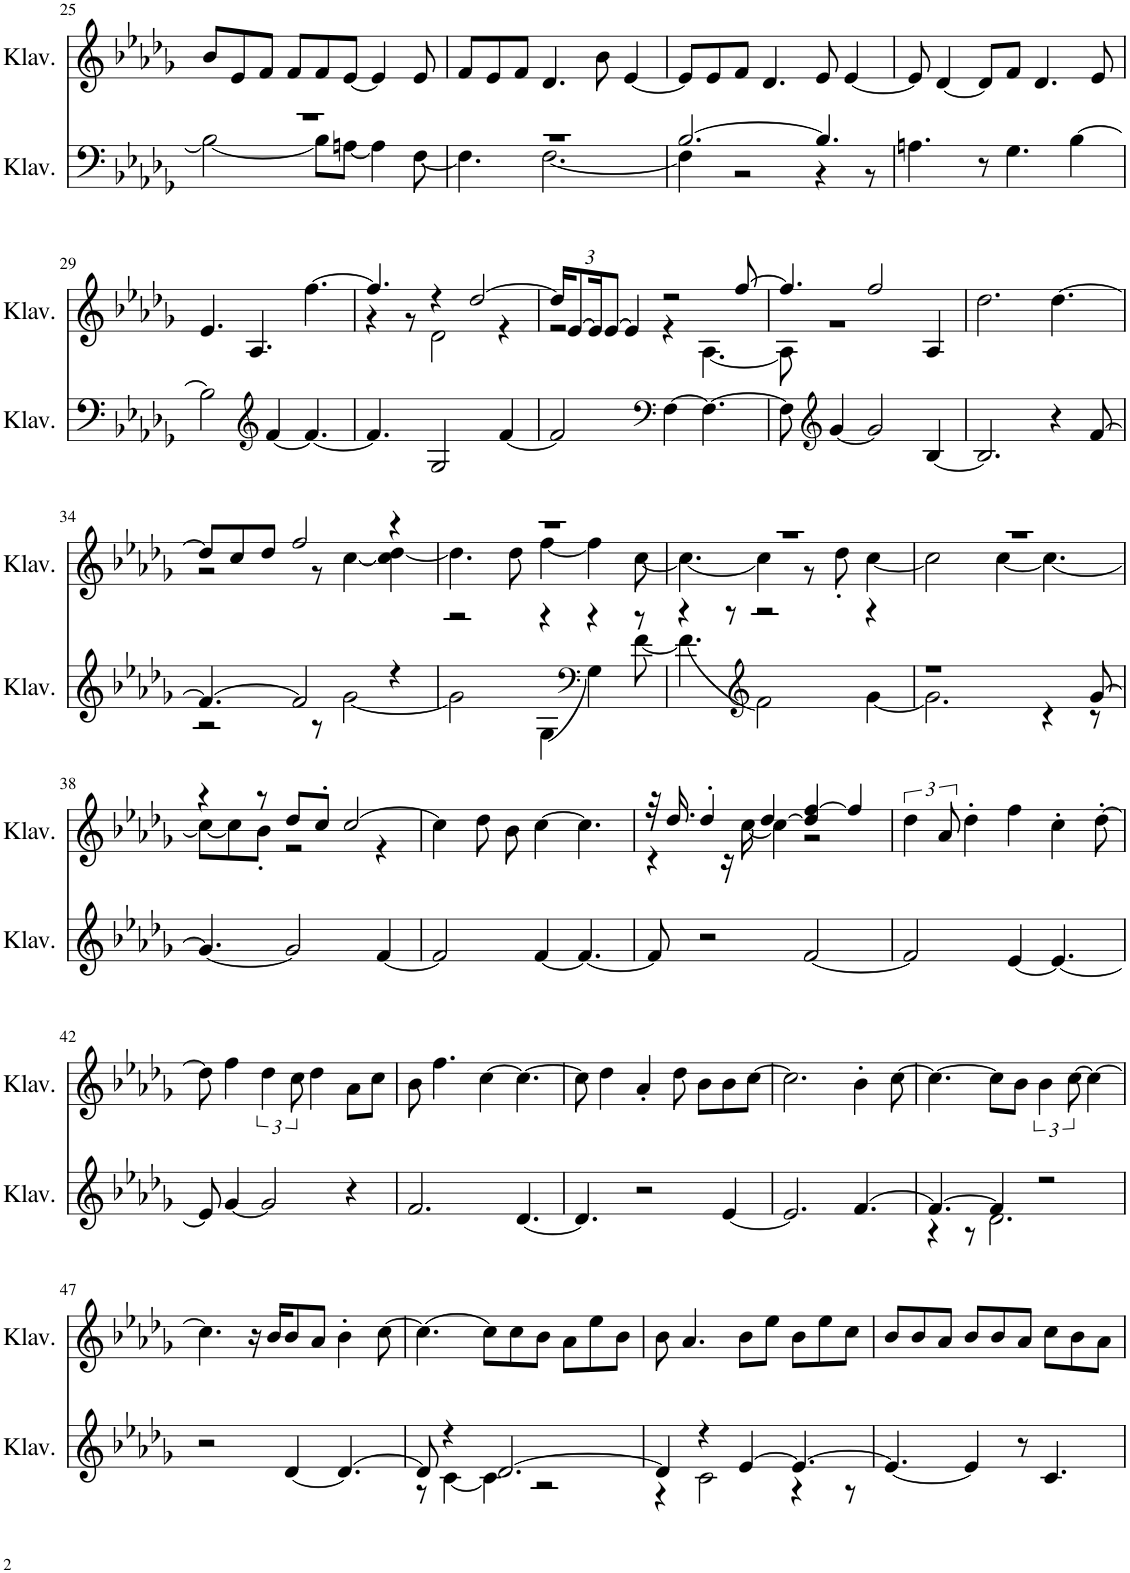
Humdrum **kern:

**kern	**kern
*part2	*part1
*staff2	*staff1
*I"Klavier	*I"Klavier
*I'Klav.	*I'Klav.
!!LO:PB:g=z
*clefF4	*clefG2
*k[b-e-a-d-g-]	*k[b-e-a-d-g-]
*M9/8	*M9/8
=25	=25
*^	*
8%9r	2B-\_	8b-/L
.	.	8e-/
.	.	8f/J
.	.	8f/L
.	8B-\L]	8f/
.	[8An\J	[8e-/J
.	4A\]	4e-/]
.	[8F\	8e-/
=26	=26	=26
8%9r	4.F\]	8f/L
.	.	8e-/
.	.	8f/J
.	[2.F\	4.d-/
.	.	8b-\
.	.	[4e-/
=27	=27	=27
[2.B-/	4F\]	8e-/L]
.	.	8e-/
.	2r	8f/J
.	.	4.d-/
4.B-/]	4r	8e-/
.	.	[4e-/
.	8r	.
*v	*v	*
=28	=28
4.An\	8e-/]
.	[4d-/
8r	8d-/L]
4.G-\	8f/J
.	4.d-/
[4B-\	.
.	8e-/
!!LO:LB:g=z
=29	=29
2B-\]	4.e-/
.	4.A-/
*clefG2	*
[4f/	.
4.f/_	[4.ff\
=30	=30
*	*^
4.f/]	4.ff/]	4r
.	.	8r
2G-/	4r	2d-\
.	[2dd-/	.
[4f/	.	4r
=31	=31	=31
*	*Xbrackettup	*
2f/]	24dd-/KL]	2r
.	[12e-/	.
.	24e-/K]	.
.	[12e-/J	.
.	4e-/]	.
*clefF4	*	*
[4F\	2r	4r
4.F\_	.	[4.A-\
.	[8ff/	.
=32	=32	=32
8F\]	4.ff/]	8A-\]
*clefG2	*	*
[4g-/	.	1r
2g-/]	2ff/	.
[4B-/	4A-/	.
*	*v	*v
=33	=33
2.B-/]	2.dd-\
4r	[4.dd-\
[8f/	.
!!LO:LB:g=z
=34	=34
*^	*^
4.f/_	2r	8dd-/L]	2r
.	.	8cc/	.
.	.	8dd-/J	.
2f/]	.	2ff/	.
.	8r	.	8r
.	[2g-\	.	[4cc\
4r	.	4r	4cc\] [4dd-\
=35	=35	=35	=35
2r	2g-\]	8%9r	4.dd-\]
.	.	.	8dd-\
4r	[4G-\	.	[4ff\
*clefF4	*	*	*
4r	4G-\]	.	4ff\]
8r	[8f\	.	[8cc\
=36	=36	=36	=36
4r	4.f\_	8%9r	4.cc\_
8r	.	.	.
*clefG2	*	*	*
2r	2f\]	.	4cc\]
.	.	.	8r
.	.	.	8dd-'\
4r	[4g-\	.	[4cc\
=37	=37	=37	=37
1r	2.g-\]	8%9r	2cc\]
.	.	.	[4cc\
.	4r	.	4.cc\_
[8g-/	8r	.	.
*v	*v	*	*
!!LO:LB:g=z	!!
=38	=38	=38
4.g-/_	4r	8cc\L_
.	.	8cc\]
.	8r	8b-'\J
2g-/]	8dd-/L	2r
.	8cc'/J	.
.	[2cc/	.
[4f/	.	4r
*	*v	*v
=39	=39
2f/]	4cc\]
.	8dd-\
.	8b-\
[4f/	[4cc\
4.f/_	4.cc\]
=40	=40
*	*^
8f/]	32r	4r
.	16.dd-/	.
2r	4dd-'/	.
.	.	16r
.	.	[16cc\
.	[4dd-/	4cc\]
[2f/	4dd-/] [4ff/	2r
.	4ff/]	.
*	*v	*v
=41	=41
*	*brackettup
2f/]	6dd-\
.	12a-/
.	4dd-'\
[4e-/	4ff\
4.e-/_	4cc'\
.	[8dd-'\
!!LO:LB:g=z
=42	=42
8e-/]	8dd-\]
[4g-/	4ff\
2g-/]	6dd-\
.	12cc\
.	4dd-\
4r	8a-\L
.	8cc\J
=43	=43
2.f/	8b-\
.	4.ff\
.	[4cc\
[4.d-/	4.cc\_
=44	=44
4.d-/]	8cc\]
.	4dd-\
2r	4a-'/
.	8dd-\
.	8b-\L
[4e-/	8b-\
.	[8cc\J
=45	=45
2.e-/]	2.cc\]
[4.f/	4b-'\
.	[8cc\
=46	=46
*^	*
4.f/_	4r	4.cc\_
.	8r	.
4f/]	2.d-\	8cc\L]
.	.	8b-\J
2r	.	6b-\
.	.	[12cc\
.	.	4cc\_
*v	*v	*
!!LO:LB:g=z
=47	=47
2r	4.cc\]
.	16r
.	16b-/KL
[4d-/	8b-/
.	8a-/J
4.d-/_	4b-'\
.	[8cc\
=48	=48
*^	*
8d-/]	8r	4.cc\_
4r	[4c\	.
[2.d-/	4c\]	8cc\L]
.	.	8cc\
.	2r	8b-\J
.	.	8a-\L
.	.	8ee-\
.	.	8b-\J
=49	=49	=49
4d-/]	4r	8b-\
.	.	4.a-/
4r	2c\	.
[4e-/	.	8b-\L
.	.	8ee-\J
4.e-/_	4r	8b-\L
.	.	8ee-\
.	8r	8cc\J
*v	*v	*
=50	=50
4.e-/_	8b-/L
.	8b-/
.	8a-/J
4e-/]	8b-/L
.	8b-/
8r	8a-/J
4.c/	8cc\L
.	8b-\
.	8a-\J
=	=
*-	*-
